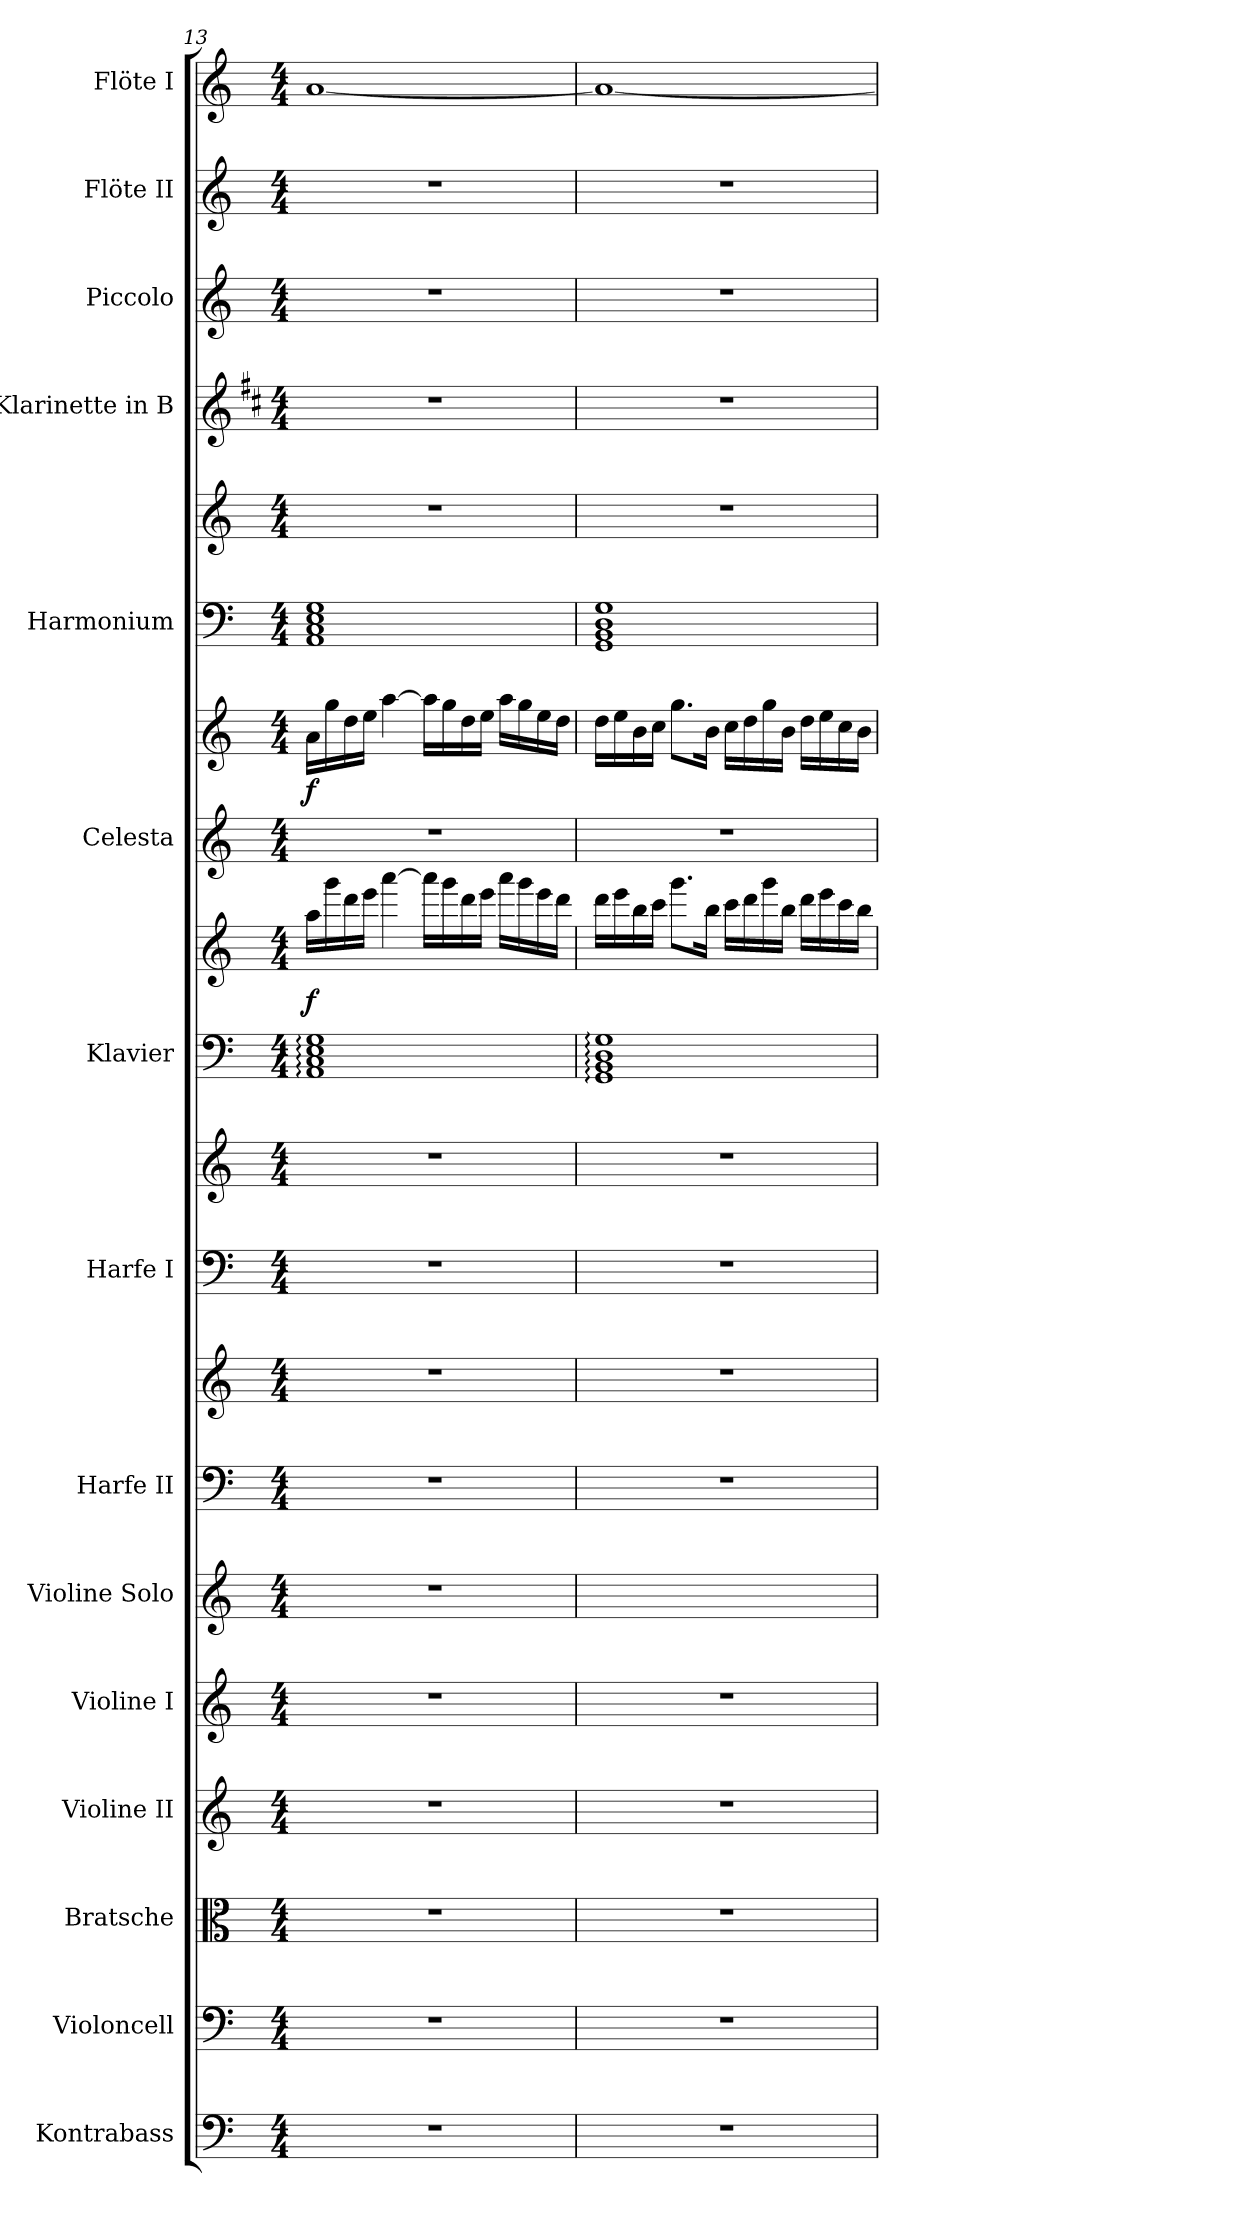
**kern	**kern	**kern	**kern	**kern	**kern	**kern	**kern	**kern	**kern	**kern	**kern	**dynam	**kern	**kern	**dynam	**kern	**kern	**kern	**kern	**kern	**kern
*part15	*part14	*part13	*part12	*part11	*part10	*part9	*part9	*part8	*part8	*part7	*part7	*part7	*part6	*part6	*part6	*part5	*part5	*part4	*part3	*part2	*part1
*staff20	*staff19	*staff18	*staff17	*staff16	*staff15	*staff14	*staff13	*staff12	*staff11	*staff10	*staff9	*staff9/10	*staff8	*staff7	*staff7/8	*staff6	*staff5	*staff4	*staff3	*staff2	*staff1
*I"Kontrabass	*I"Violoncell	*I"Bratsche	*I"Violine II	*I"Violine I	*I"Violine Solo	*I"Harfe II	*	*I"Harfe I	*	*I"Klavier	*	*	*I"Celesta	*	*	*I"Harmonium	*	*I"Klarinette in B	*I"Piccolo	*I"Flöte II	*I"Flöte I
*I'Kb.	*I'Vlc.	*I'Br.	*I'Vl. II	*I'Vl. I	*I'Vl. Solo	*I'Hfe. II	*	*I'Hfe. I	*	*I'Klav.	*	*	*I'Cel.	*	*	*I'Harm.	*	*I'Kl. in B	*I'Picc.	*I'Fl. II	*I'Fl. I
!!LO:PB:g=z
*clefF4	*clefF4	*clefC3	*clefG2	*clefG2	*clefG2	*clefF4	*clefG2	*clefF4	*clefG2	*clefF4	*clefG2	*	*clefG2	*clefG2	*	*clefF4	*clefG2	*clefG2	*clefG2	*clefG2	*clefG2
*ITrd7c12	*	*	*	*	*	*	*	*	*	*	*	*	*ITrd-7c-12	*ITrd-7c-12	*	*	*	*ITrd1c2	*ITrd-7c-12	*	*
*k[]	*k[]	*k[]	*k[]	*k[]	*k[]	*k[]	*k[]	*k[]	*k[]	*k[]	*k[]	*	*k[]	*k[]	*	*k[]	*k[]	*k[]	*k[]	*k[]	*k[]
*C:	*C:	*C:	*C:	*C:	*C:	*C:	*C:	*C:	*C:	*C:	*C:	*	*C:	*C:	*	*C:	*C:	*C:	*C:	*C:	*C:
*M4/4	*M4/4	*M4/4	*M4/4	*M4/4	*M4/4	*M4/4	*M4/4	*M4/4	*M4/4	*M4/4	*M4/4	*	*M4/4	*M4/4	*	*M4/4	*M4/4	*M4/4	*M4/4	*M4/4	*M4/4
=13	=13	=13	=13	=13	=13	=13	=13	=13	=13	=13	=13	=13	=13	=13	=13	=13	=13	=13	=13	=13	=13
1r	1r	1r	1r	1r	1r	1r	1r	1r	1r	1AAi: 1Ci: 1Ei: 1Gi:	16aai\LL	f	1r	16aai\LL	f	1AAi 1Ci 1Ei 1Gi	1r	1r	1r	1r	[1ai
.	.	.	.	.	.	.	.	.	.	.	16gggi\	.	.	16gggi\	.	.	.	.	.	.	.
.	.	.	.	.	.	.	.	.	.	.	16dddi\	.	.	16dddi\	.	.	.	.	.	.	.
.	.	.	.	.	.	.	.	.	.	.	16eeei\JJ	.	.	16eeei\JJ	.	.	.	.	.	.	.
.	.	.	.	.	.	.	.	.	.	.	[4aaai\	.	.	[4aaai\	.	.	.	.	.	.	.
.	.	.	.	.	.	.	.	.	.	.	16aaai\LL]	.	.	16aaai\LL]	.	.	.	.	.	.	.
.	.	.	.	.	.	.	.	.	.	.	16gggi\	.	.	16gggi\	.	.	.	.	.	.	.
.	.	.	.	.	.	.	.	.	.	.	16dddi\	.	.	16dddi\	.	.	.	.	.	.	.
.	.	.	.	.	.	.	.	.	.	.	16eeei\JJ	.	.	16eeei\JJ	.	.	.	.	.	.	.
.	.	.	.	.	.	.	.	.	.	.	16aaai\LL	.	.	16aaai\LL	.	.	.	.	.	.	.
.	.	.	.	.	.	.	.	.	.	.	16gggi\	.	.	16gggi\	.	.	.	.	.	.	.
.	.	.	.	.	.	.	.	.	.	.	16eeei\	.	.	16eeei\	.	.	.	.	.	.	.
.	.	.	.	.	.	.	.	.	.	.	16dddi\JJ	.	.	16dddi\JJ	.	.	.	.	.	.	.
=14	=14	=14	=14	=14	=14	=14	=14	=14	=14	=14	=14	=14	=14	=14	=14	=14	=14	=14	=14	=14	=14
1r	1r	1r	1r	1r	1ryy	1r	1r	1r	1r	1GGi: 1BBi: 1Di: 1Gi:	16dddi\LL	.	1r	16dddi\LL	.	1GGi 1BBi 1Di 1Gi	1r	1r	1r	1r	1ai_
.	.	.	.	.	.	.	.	.	.	.	16eeei\	.	.	16eeei\	.	.	.	.	.	.	.
.	.	.	.	.	.	.	.	.	.	.	16bbi\	.	.	16bbi\	.	.	.	.	.	.	.
.	.	.	.	.	.	.	.	.	.	.	16ccci\JJ	.	.	16ccci\JJ	.	.	.	.	.	.	.
.	.	.	.	.	.	.	.	.	.	.	8.gggi\L	.	.	8.gggi\L	.	.	.	.	.	.	.
.	.	.	.	.	.	.	.	.	.	.	16bbi\Jk	.	.	16bbi\Jk	.	.	.	.	.	.	.
.	.	.	.	.	.	.	.	.	.	.	16ccci\LL	.	.	16ccci\LL	.	.	.	.	.	.	.
.	.	.	.	.	.	.	.	.	.	.	16dddi\	.	.	16dddi\	.	.	.	.	.	.	.
.	.	.	.	.	.	.	.	.	.	.	16gggi\	.	.	16gggi\	.	.	.	.	.	.	.
.	.	.	.	.	.	.	.	.	.	.	16bbi\JJ	.	.	16bbi\JJ	.	.	.	.	.	.	.
.	.	.	.	.	.	.	.	.	.	.	16dddi\LL	.	.	16dddi\LL	.	.	.	.	.	.	.
.	.	.	.	.	.	.	.	.	.	.	16eeei\	.	.	16eeei\	.	.	.	.	.	.	.
.	.	.	.	.	.	.	.	.	.	.	16ccci\	.	.	16ccci\	.	.	.	.	.	.	.
.	.	.	.	.	.	.	.	.	.	.	16bbi\JJ	.	.	16bbi\JJ	.	.	.	.	.	.	.
=	=	=	=	=	=	=	=	=	=	=	=	=	=	=	=	=	=	=	=	=	=
*-	*-	*-	*-	*-	*-	*-	*-	*-	*-	*-	*-	*-	*-	*-	*-	*-	*-	*-	*-	*-	*-
